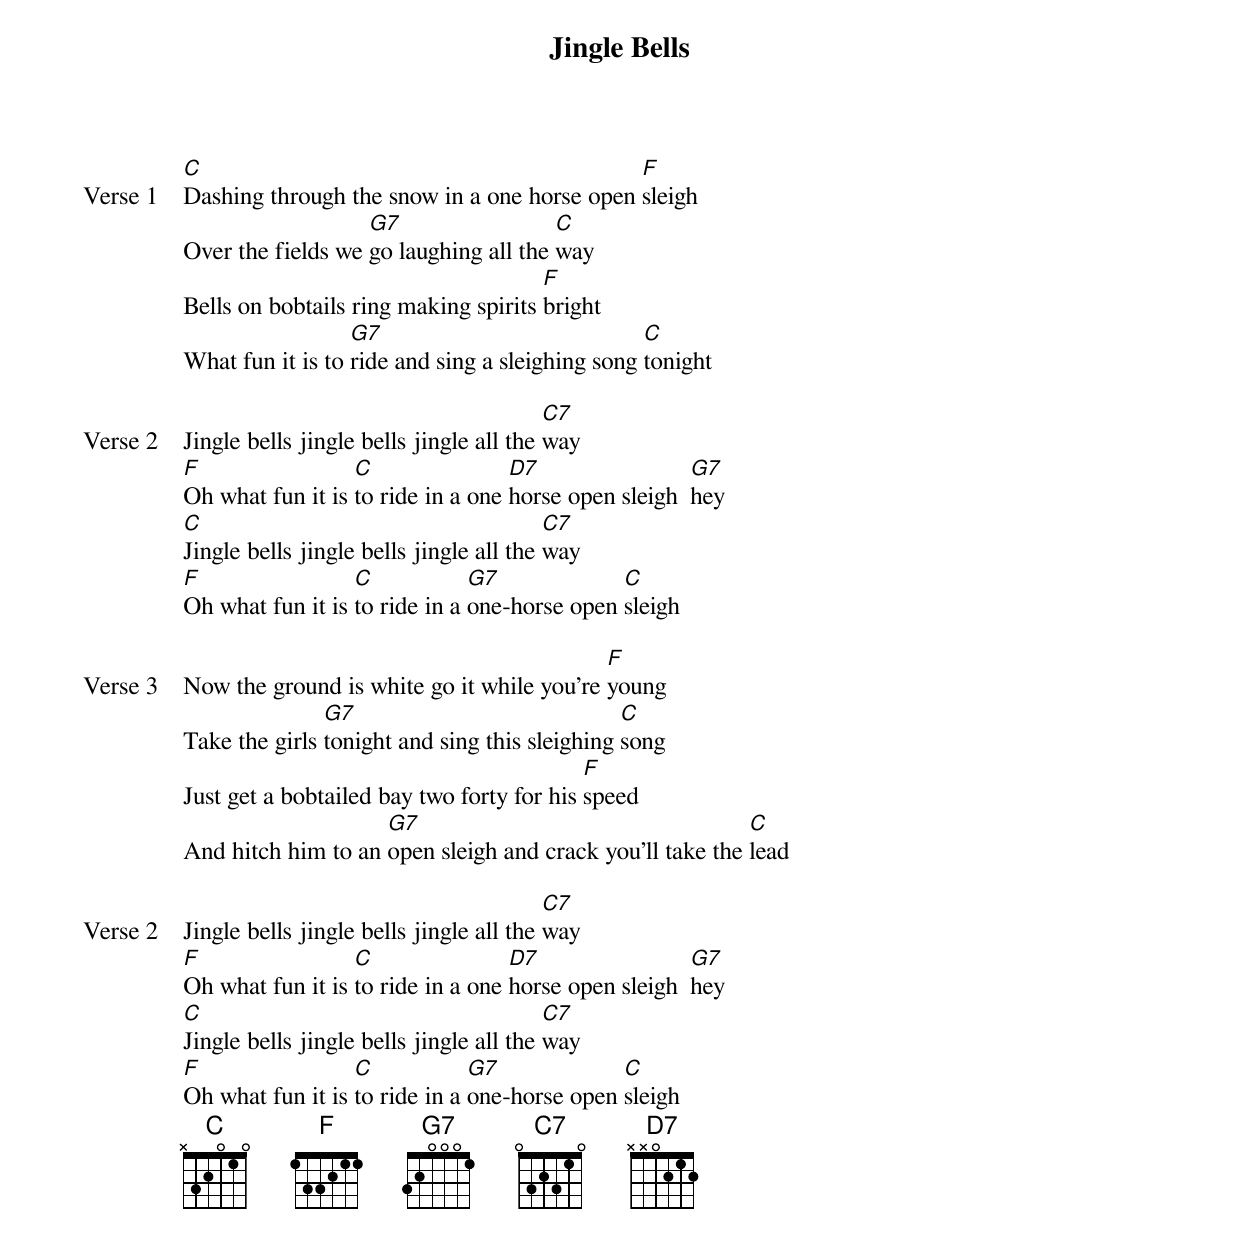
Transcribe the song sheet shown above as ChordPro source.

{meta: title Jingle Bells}
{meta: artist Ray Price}
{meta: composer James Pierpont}
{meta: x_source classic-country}
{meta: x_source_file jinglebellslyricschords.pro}
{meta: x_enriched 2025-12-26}

{start_of_verse: Verse 1}
[C]Dashing through the snow in a one horse open [F]sleigh
Over the fields we [G7]go laughing all the [C]way
Bells on bobtails ring making spirits [F]bright
What fun it is to [G7]ride and sing a sleighing song [C]tonight
{end_of_verse}

{start_of_verse: Verse 2}
Jingle bells jingle bells jingle all the [C7]way
[F]Oh what fun it is [C]to ride in a one [D7]horse open sleigh  [G7]hey
[C]Jingle bells jingle bells jingle all the [C7]way
[F]Oh what fun it is [C]to ride in a [G7]one-horse open [C]sleigh
{end_of_verse}

{start_of_verse: Verse 3}
Now the ground is white go it while you're [F]young
Take the girls [G7]tonight and sing this sleighing [C]song
Just get a bobtailed bay two forty for his [F]speed
And hitch him to an [G7]open sleigh and crack you'll take the [C]lead
{end_of_verse}

{start_of_verse: Verse 2}
Jingle bells jingle bells jingle all the [C7]way
[F]Oh what fun it is [C]to ride in a one [D7]horse open sleigh  [G7]hey
[C]Jingle bells jingle bells jingle all the [C7]way
[F]Oh what fun it is [C]to ride in a [G7]one-horse open [C]sleigh
{end_of_verse}
